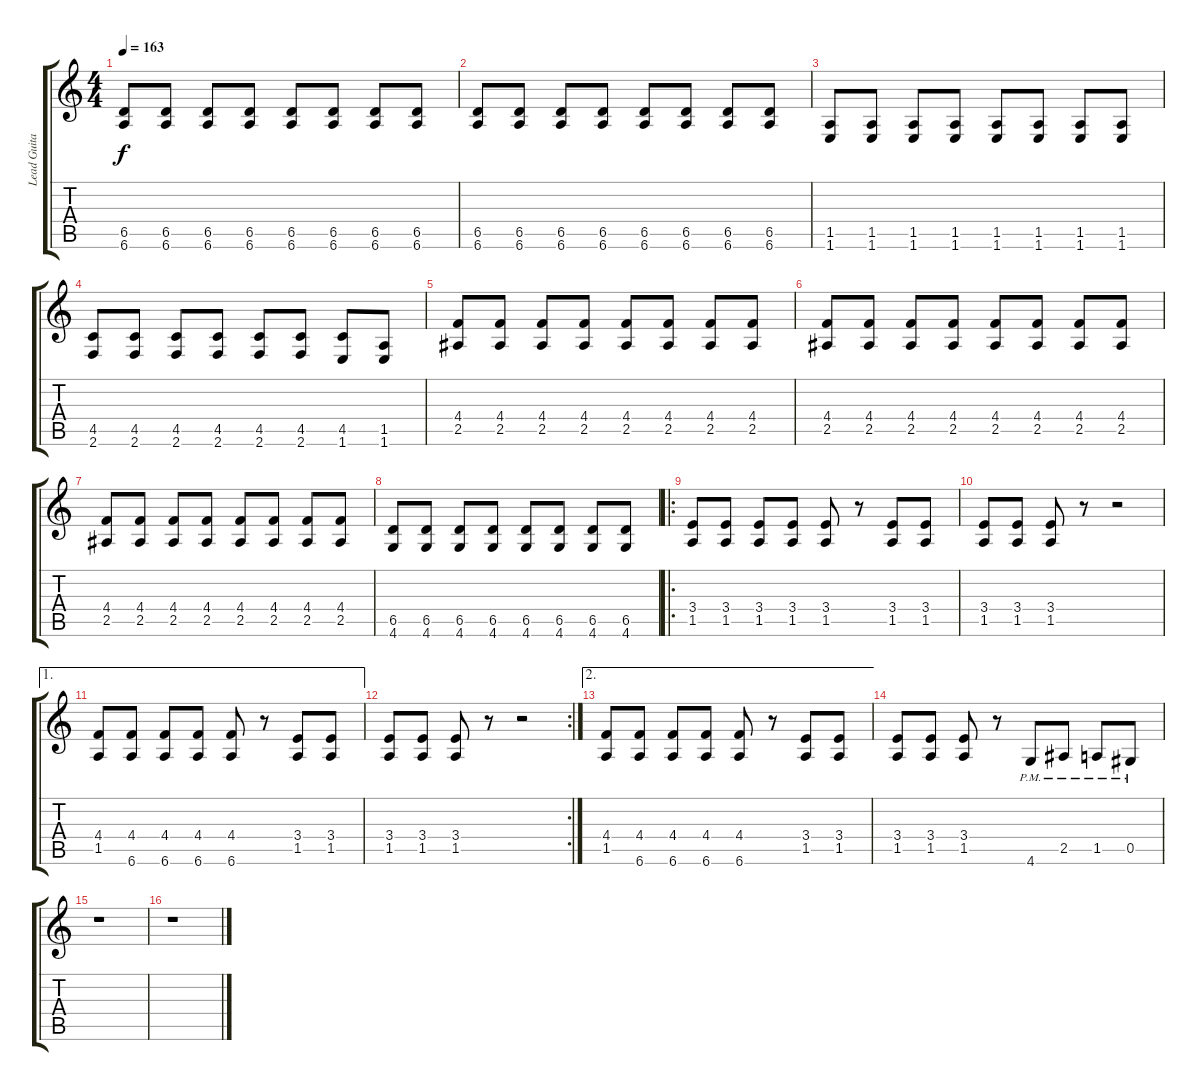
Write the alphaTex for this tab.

\track ("Lead Guitar" "Lead Guita") {instrument electricguitarclean}
\staff {score tabs}
\tuning (Eb4 Bb3 Gb3 Db3 Ab2 Eb2) {hide}
\ts (4 4)
\tempo 163
\clef g2
\ks c
(6.5 6.6).8{dy f} (6.5 6.6).8 (6.5 6.6).8 (6.5 6.6).8 (6.5 6.6).8 (6.5 6.6).8 (6.5 6.6).8 (6.5 6.6).8 |
(6.5 6.6).8 (6.5 6.6).8 (6.5 6.6).8 (6.5 6.6).8 (6.5 6.6).8 (6.5 6.6).8 (6.5 6.6).8 (6.5 6.6).8 |
(1.5 1.6).8 (1.5 1.6).8 (1.5 1.6).8 (1.5 1.6).8 (1.5 1.6).8 (1.5 1.6).8 (1.5 1.6).8 (1.5 1.6).8 |
(4.5 2.6).8 (4.5 2.6).8 (4.5 2.6).8 (4.5 2.6).8 (4.5 2.6).8 (4.5 2.6).8 (4.5 1.6).8 (1.5 1.6).8 |
(4.4 2.5).8 (4.4 2.5).8 (4.4 2.5).8 (4.4 2.5).8 (4.4 2.5).8 (4.4 2.5).8 (4.4 2.5).8 (4.4 2.5).8 |
(4.4 2.5).8 (4.4 2.5).8 (4.4 2.5).8 (4.4 2.5).8 (4.4 2.5).8 (4.4 2.5).8 (4.4 2.5).8 (4.4 2.5).8 |
(4.4 2.5).8 (4.4 2.5).8 (4.4 2.5).8 (4.4 2.5).8 (4.4 2.5).8 (4.4 2.5).8 (4.4 2.5).8 (4.4 2.5).8 |
(6.5 4.6).8 (6.5 4.6).8 (6.5 4.6).8 (6.5 4.6).8 (6.5 4.6).8 (6.5 4.6).8 (6.5 4.6).8 (6.5 4.6).8 |
\ro
(3.4 1.5).8 (3.4 1.5).8 (3.4 1.5).8 (3.4 1.5).8 (3.4 1.5).8 r.8 (3.4 1.5).8 (3.4 1.5).8 |
(3.4 1.5).8 (3.4 1.5).8 (3.4 1.5).8 r.8 r.2 |
\ae 1
(4.4 1.5).8 (4.4 6.6).8 (4.4 6.6).8 (4.4 6.6).8 (4.4 6.6).8 r.8 (3.4 1.5).8 (3.4 1.5).8 |
\rc 2
(3.4 1.5).8 (3.4 1.5).8 (3.4 1.5).8 r.8 r.2 |
\ae 2
(4.4 1.5).8 (4.4 6.6).8 (4.4 6.6).8 (4.4 6.6).8 (4.4 6.6).8 r.8 (3.4 1.5).8 (3.4 1.5).8 |
(3.4 1.5).8 (3.4 1.5).8 (3.4 1.5).8 r.8 4.6{pm}.8 2.5{pm}.8 1.5{pm}.8 0.5{pm}.8 |
r.1 |
r.1
